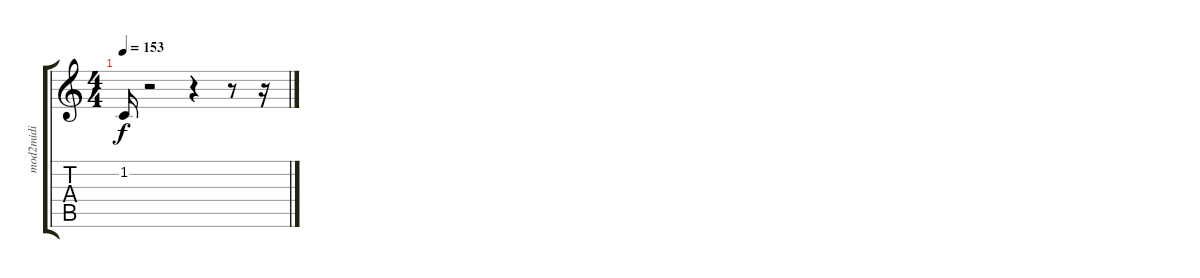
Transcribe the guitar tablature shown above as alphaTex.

\track ("mod2midi" "mod2midi") {instrument gunshot}
\staff {score tabs}
\tuning (E4 B3 G3 D3 A2 E2) {hide}
\ts (4 4)
\tempo 153
\clef g2
\ks c
1.2{t}.16{dy f} r.2 r.4 r.8 r.16
